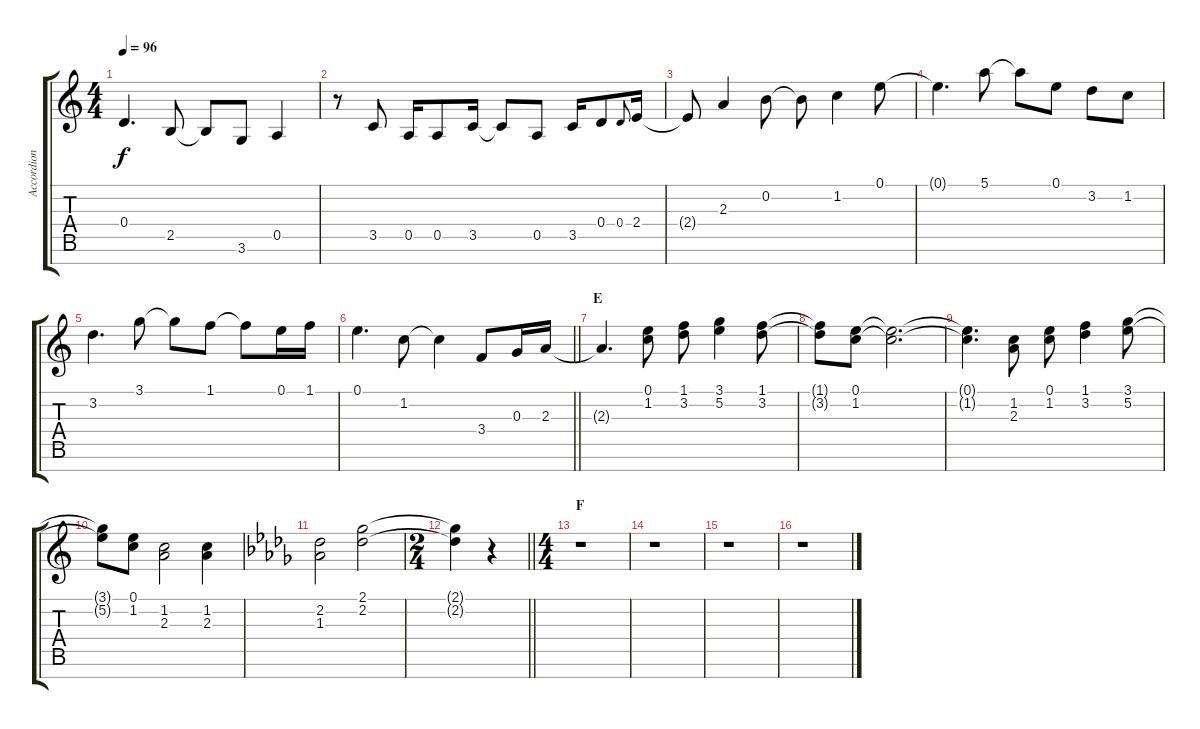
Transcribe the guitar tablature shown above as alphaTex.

\track ("Accordion" "Accordion") {instrument accordion}
\staff {score tabs}
\tuning (E5 B4 G4 D4 A3 E3 B2) {hide}
\ts (4 4)
\tempo 96
\clef g2
\ks c
0.4.4{d dy f} 2.5.8 2.5{t}.8 3.6.8 0.5.4 |
r.8 3.5.8 0.5.16 0.5.8 3.5.16 3.5{t}.8 0.5.8 3.5.16 0.4.8 0.4.8{gr onbeat} 2.4.16 |
2.4{t}.8 2.3.4 0.2.8 0.2{t}.8 1.2.4 0.1.8 |
0.1{t}.4{d} 5.1.8 5.1{t}.8 0.1.8 3.2.8 1.2.8 |
3.2.4{d} 3.1.8 3.1{t}.8 1.1.8 1.1{t}.8 0.1.16 1.1.16 |
\barLineRight lightlight
0.1.4{d} 1.2.8 1.2{t}.4 3.4.8 0.3.16 2.3.16 |
\section ("" "E")
2.3{t}.4{d} (0.1 1.2).8 (1.1 3.2).8 (3.1 5.2).4 (1.1 3.2).8 |
(1.1{t} 3.2{t}).8 (0.1 1.2).8 (0.1{t} 1.2{t}).2{d} |
(0.1{t} 1.2{t}).4{d} (1.2 2.3).8 (0.1 1.2).8 (1.1 3.2).4 (3.1 5.2).8 |
(3.1{t} 5.2{t}).8 (0.1 1.2).8 (1.2 2.3).2 (1.2 2.3).4 |
\ks db
(2.2 1.3).2 (2.1 2.2).2 |
\ts (2 4)
\barLineRight lightlight
(2.1{t} 2.2{t}).4 r.4 |
\ts (4 4)
\section ("" "F")
r.1 |
r.1 |
r.1 |
r.1
